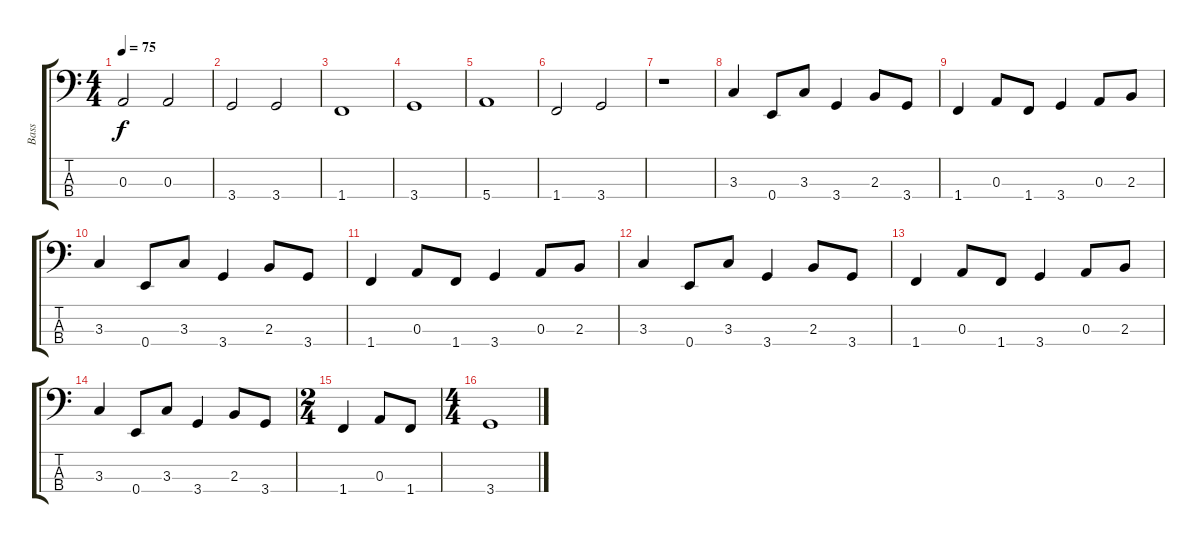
\track ("Bass" "Bass") {instrument electricbassfinger}
\staff {score tabs}
\tuning (G2 D2 A1 E1) {hide}
\ts (4 4)
\tempo 75
\clef f4
\ks c
0.3.2{dy f} 0.3.2 |
3.4.2 3.4.2 |
1.4.1 |
3.4.1 |
5.4.1 |
1.4.2 3.4.2 |
r.1 |
3.3.4 0.4.8 3.3.8 3.4.4 2.3.8 3.4.8 |
1.4.4 0.3.8 1.4.8 3.4.4 0.3.8 2.3.8 |
3.3.4 0.4.8 3.3.8 3.4.4 2.3.8 3.4.8 |
1.4.4 0.3.8 1.4.8 3.4.4 0.3.8 2.3.8 |
3.3.4 0.4.8 3.3.8 3.4.4 2.3.8 3.4.8 |
1.4.4 0.3.8 1.4.8 3.4.4 0.3.8 2.3.8 |
3.3.4 0.4.8 3.3.8 3.4.4 2.3.8 3.4.8 |
\ts (2 4)
1.4.4 0.3.8 1.4.8 |
\ts (4 4)
3.4.1
